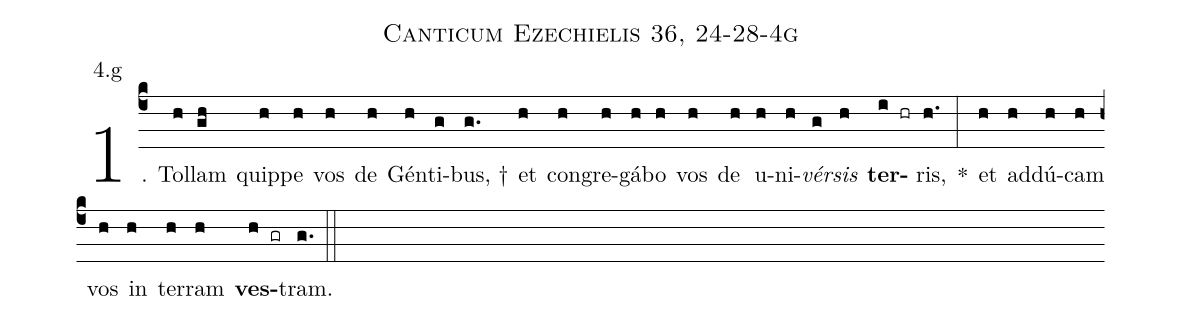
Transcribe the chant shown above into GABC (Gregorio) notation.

name: Canticum Ezechielis 36, 24-28-4g;
annotation: 4.g;
%%
(c4)1. Tol(h)lam(gh) quip(h)pe(h) vos(h) de(h) Gén(h)ti(g)bus, †(g.) et(h) con(h)gre(h)gá(h)bo(h) vos(h) de(h) u(h)ni(h)<i>vér</i>(g)<i>sis</i>(h) <b>ter</b>(i hr)ris,(h.) *(:) et(h) ad(h)dú(h)cam(h) vos(h) in(h) ter(h)ram(h) <b>ves</b>(h gr)tram.(g.) (::)
